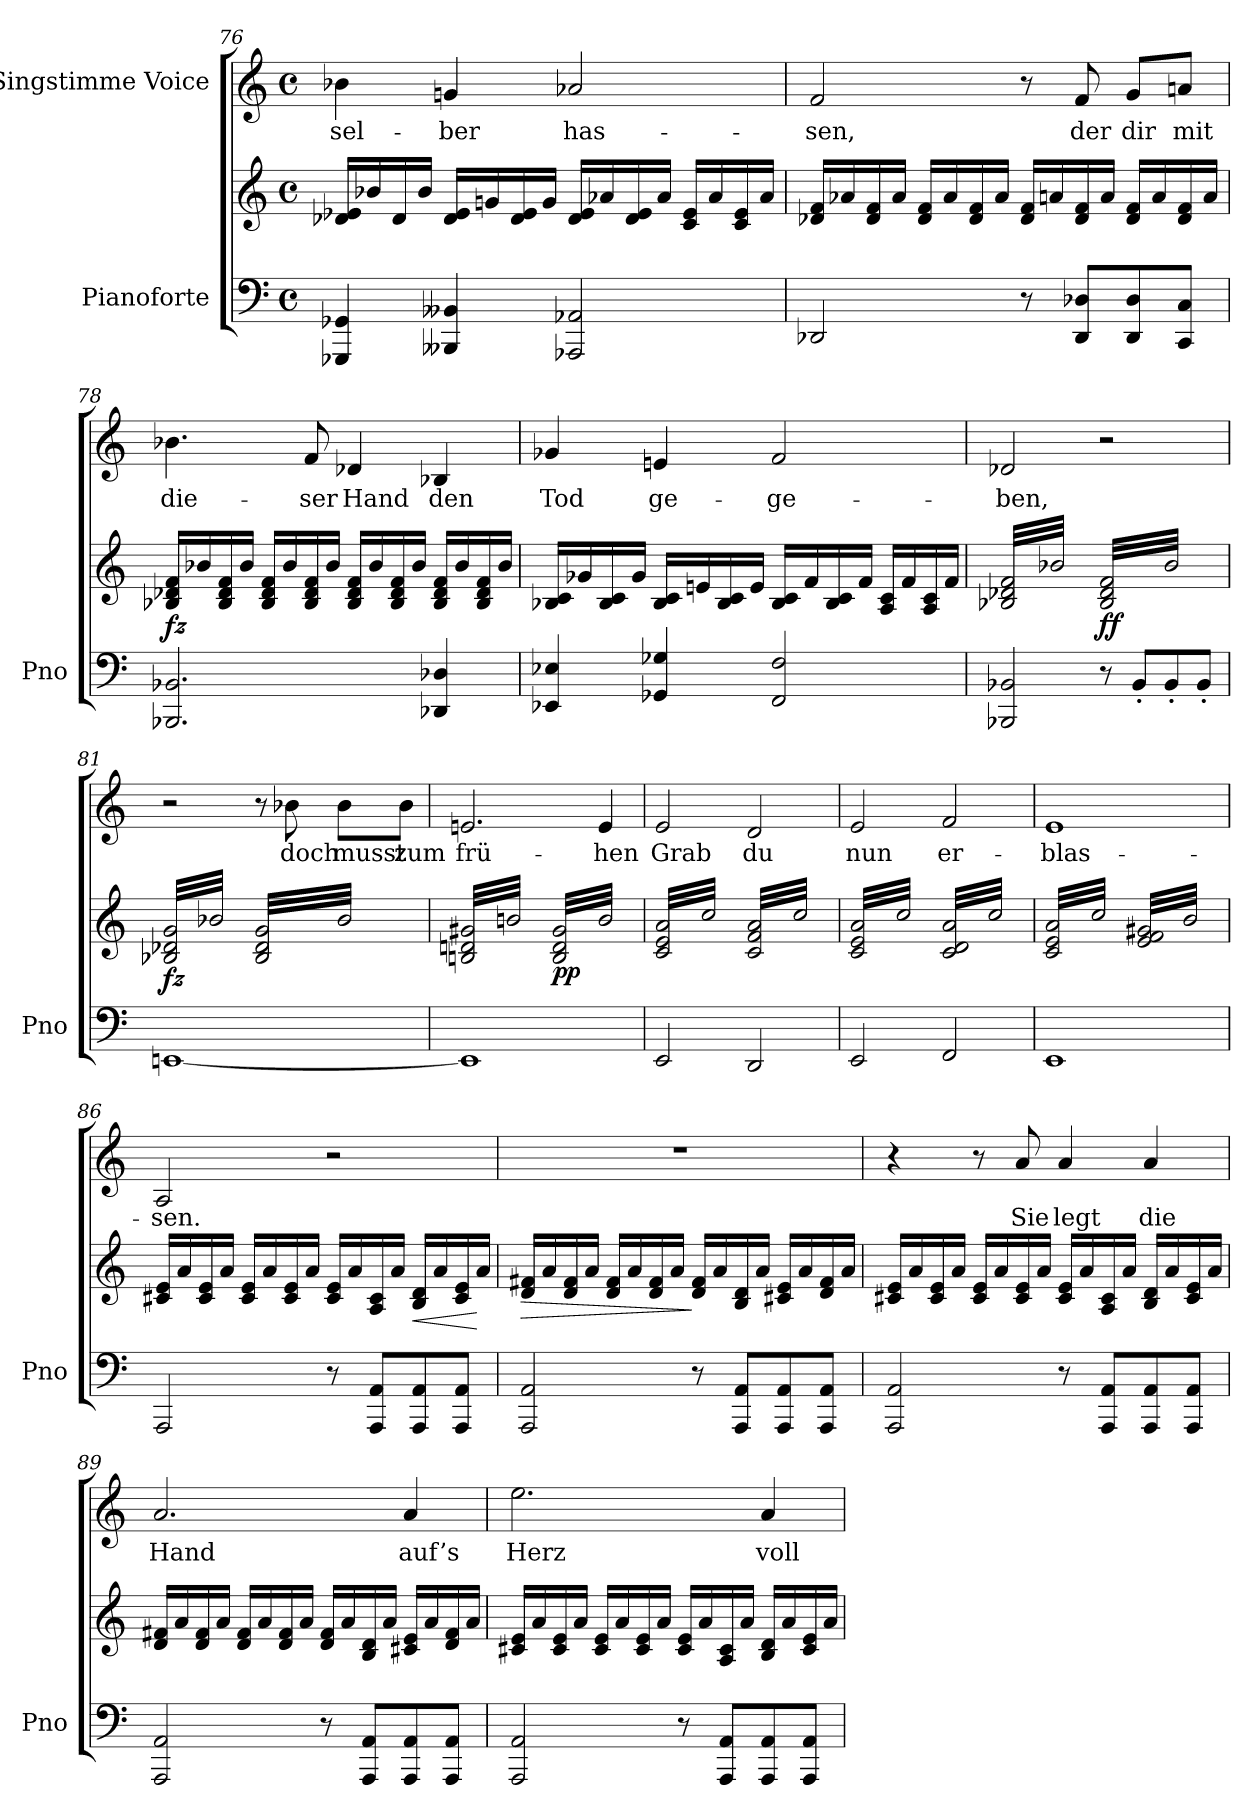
**kern	**kern	**dynam	**kern	**text
*part2	*part2	*part2	*part1	*part1
*staff3	*staff2	*staff2/3	*staff1	*staff1
*I"Pianoforte	*	*	*I"Singstimme Voice	*
*I'Pno	*	*	*	*
!!LO:LB:g=z
*clefF4	*clefG2	*	*clefG2	*
*k[]	*k[]	*	*k[]	*
*M4/4	*M4/4	*	*M4/4	*
*met(c)	*met(c)	*	*met(c)	*
=76	=76	=76	=76	=76
!	!	!	!	!LO:LY:b
4GGG-X/ 4GG-X/	16d-X/ 16e-X/LL	.	4b-X\	sel-
.	16b-X/	.	.	.
.	16d-/	.	.	.
.	16b-/JJ	.	.	.
!	!	!	!	!LO:LY:b
4BBB--X/ 4BB--X/	16d-/ 16e-/LL	.	4gn/	-ber
.	16gn/	.	.	.
.	16d-/ 16e-/	.	.	.
.	16g/JJ	.	.	.
!	!	!	!	!LO:LY:b
2AAA-X/ 2AA-X/	16d-/ 16e-/LL	.	2a-X/	has-
.	16a-X/	.	.	.
.	16d-/ 16e-/	.	.	.
.	16a-/JJ	.	.	.
.	16c/ 16e-/LL	.	.	.
.	16a-/	.	.	.
.	16c/ 16e-/	.	.	.
.	16a-/JJ	.	.	.
=77	=77	=77	=77	=77
!	!	!	!	!LO:LY:b
2DD-X/	16d-X/ 16f/LL	.	2f/	-sen,
.	16a-X/	.	.	.
.	16d-/ 16f/	.	.	.
.	16a-/JJ	.	.	.
.	16d-/ 16f/LL	.	.	.
.	16a-/	.	.	.
.	16d-/ 16f/	.	.	.
.	16a-/JJ	.	.	.
8r	16d-/ 16f/LL	.	8r	.
.	16an/	.	.	.
!	!	!	!	!LO:LY:b
8DD-/ 8D-X/L	16d-/ 16f/	.	8f/	der
.	16a/JJ	.	.	.
!	!	!	!	!LO:LY:b
8DD-/ 8D-/	16d-/ 16f/LL	.	8g/L	dir
.	16a/	.	.	.
!	!	!	!	!LO:LY:b
8CC/ 8C/J	16d-/ 16f/	.	8an/J	mit
.	16a/JJ	.	.	.
!!LO:LB:g=z
=78	=78	=78	=78	=78
!	!	!LO:DY:b	!	!LO:LY:b
2.BBB-X/ 2.BB-X/	16B-X/ 16d-X/ 16f/LL	fz	4.b-X\	die-
.	16b-X/	.	.	.
.	16B-/ 16d-/ 16f/	.	.	.
.	16b-/JJ	.	.	.
.	16B-/ 16d-/ 16f/LL	.	.	.
.	16b-/	.	.	.
!	!	!	!	!LO:LY:b
.	16B-/ 16d-/ 16f/	.	8f/	-ser
.	16b-/JJ	.	.	.
!	!	!	!	!LO:LY:b
.	16B-/ 16d-/ 16f/LL	.	4d-X/	Hand
.	16b-/	.	.	.
.	16B-/ 16d-/ 16f/	.	.	.
.	16b-/JJ	.	.	.
!	!	!	!	!LO:LY:b
4DD-X/ 4D-X/	16B-/ 16d-/ 16f/LL	.	4B-X/	den
.	16b-/	.	.	.
.	16B-/ 16d-/ 16f/	.	.	.
.	16b-/JJ	.	.	.
!!LO:LB:g=z
=79	=79	=79	=79	=79
!	!	!	!	!LO:LY:b
4EE-X/ 4E-X/	16B-X/ 16c/LL	.	4g-X/	Tod
.	16g-X/	.	.	.
.	16B-/ 16c/	.	.	.
.	16g-/JJ	.	.	.
!	!	!	!	!LO:LY:b
4GG-X/ 4G-X/	16B-/ 16c/LL	.	4en/	ge-
.	16en/	.	.	.
.	16B-/ 16c/	.	.	.
.	16e/JJ	.	.	.
!	!	!	!	!LO:LY:b
2FF/ 2F/	16B-/ 16c/LL	.	2f/	-ge-
.	16f/	.	.	.
.	16B-/ 16c/	.	.	.
.	16f/JJ	.	.	.
.	16A/ 16c/LL	.	.	.
.	16f/	.	.	.
.	16A/ 16c/	.	.	.
.	16f/JJ	.	.	.
=80	=80	=80	=80	=80
!	!	!	!	!LO:LY:b
*	*tremolo	*	*	*
2BBB-X/ 2BB-X/	32B-X/ 32d-X/ 32f/LLL	.	2d-X/	-ben,
.	32b-X/	.	.	.
.	32B-X/ 32d-X/ 32f/	.	.	.
.	32b-X/	.	.	.
.	32B-X/ 32d-X/ 32f/	.	.	.
.	32b-X/	.	.	.
.	32B-X/ 32d-X/ 32f/	.	.	.
.	32b-X/	.	.	.
.	32B-X/ 32d-X/ 32f/	.	.	.
.	32b-X/	.	.	.
.	32B-X/ 32d-X/ 32f/	.	.	.
.	32b-X/	.	.	.
.	32B-X/ 32d-X/ 32f/	.	.	.
.	32b-X/	.	.	.
.	32B-X/ 32d-X/ 32f/	.	.	.
.	32b-X/JJJ	.	.	.
!	!	!LO:DY:b	!	!
8r	32B-/ 32d-/ 32f/LLL	ff	2r	.
.	32b-/	.	.	.
.	32B-/ 32d-/ 32f/	.	.	.
.	32b-/	.	.	.
8BB-'/L	32B-/ 32d-/ 32f/	.	.	.
.	32b-/	.	.	.
.	32B-/ 32d-/ 32f/	.	.	.
.	32b-/	.	.	.
8BB-'/	32B-/ 32d-/ 32f/	.	.	.
.	32b-/	.	.	.
.	32B-/ 32d-/ 32f/	.	.	.
.	32b-/	.	.	.
8BB-'/J	32B-/ 32d-/ 32f/	.	.	.
.	32b-/	.	.	.
.	32B-/ 32d-/ 32f/	.	.	.
.	32b-/JJJ	.	.	.
=81	=81	=81	=81	=81
!	!	!LO:DY:b	!	!
[1EEn	32B-X/ 32d-X/ 32g/LLL	fz	2r	.
.	32b-X/	.	.	.
.	32B-X/ 32d-X/ 32g/	.	.	.
.	32b-X/	.	.	.
.	32B-X/ 32d-X/ 32g/	.	.	.
.	32b-X/	.	.	.
.	32B-X/ 32d-X/ 32g/	.	.	.
.	32b-X/	.	.	.
.	32B-X/ 32d-X/ 32g/	.	.	.
.	32b-X/	.	.	.
.	32B-X/ 32d-X/ 32g/	.	.	.
.	32b-X/	.	.	.
.	32B-X/ 32d-X/ 32g/	.	.	.
.	32b-X/	.	.	.
.	32B-X/ 32d-X/ 32g/	.	.	.
.	32b-X/JJJ	.	.	.
.	32B-/ 32d-/ 32g/LLL	.	8r	.
.	32b-/	.	.	.
.	32B-/ 32d-/ 32g/	.	.	.
.	32b-/	.	.	.
!	!	!	!	!LO:LY:b
.	32B-/ 32d-/ 32g/	.	8b-X\	doch
.	32b-/	.	.	.
.	32B-/ 32d-/ 32g/	.	.	.
.	32b-/	.	.	.
!	!	!	!	!LO:LY:b
.	32B-/ 32d-/ 32g/	.	8b-\L	musst
.	32b-/	.	.	.
.	32B-/ 32d-/ 32g/	.	.	.
.	32b-/	.	.	.
!	!	!	!	!LO:LY:b
.	32B-/ 32d-/ 32g/	.	8b-\J	zum
.	32b-/	.	.	.
.	32B-/ 32d-/ 32g/	.	.	.
.	32b-/JJJ	.	.	.
=82	=82	=82	=82	=82
!	!	!	!	!LO:LY:b
1EE]	32Bn/ 32dn/ 32g#X/LLL	.	2.en/	frü-
.	32bn/	.	.	.
.	32Bn/ 32dn/ 32g#X/	.	.	.
.	32bn/	.	.	.
.	32Bn/ 32dn/ 32g#X/	.	.	.
.	32bn/	.	.	.
.	32Bn/ 32dn/ 32g#X/	.	.	.
.	32bn/	.	.	.
.	32Bn/ 32dn/ 32g#X/	.	.	.
.	32bn/	.	.	.
.	32Bn/ 32dn/ 32g#X/	.	.	.
.	32bn/	.	.	.
.	32Bn/ 32dn/ 32g#X/	.	.	.
.	32bn/	.	.	.
.	32Bn/ 32dn/ 32g#X/	.	.	.
.	32bn/JJJ	.	.	.
!	!	!LO:DY:b	!	!
.	32B/ 32d/ 32g#/LLL	pp	.	.
.	32b/	.	.	.
.	32B/ 32d/ 32g#/	.	.	.
.	32b/	.	.	.
.	32B/ 32d/ 32g#/	.	.	.
.	32b/	.	.	.
.	32B/ 32d/ 32g#/	.	.	.
.	32b/	.	.	.
!	!	!	!	!LO:LY:b
.	32B/ 32d/ 32g#/	.	4e/	-hen
.	32b/	.	.	.
.	32B/ 32d/ 32g#/	.	.	.
.	32b/	.	.	.
.	32B/ 32d/ 32g#/	.	.	.
.	32b/	.	.	.
.	32B/ 32d/ 32g#/	.	.	.
.	32b/JJJ	.	.	.
!!LO:PB:g=z
=83	=83	=83	=83	=83
!	!	!	!	!LO:LY:b
2EE/	32c/ 32e/ 32a/LLL	.	2e/	Grab
.	32cc/	.	.	.
.	32c/ 32e/ 32a/	.	.	.
.	32cc/	.	.	.
.	32c/ 32e/ 32a/	.	.	.
.	32cc/	.	.	.
.	32c/ 32e/ 32a/	.	.	.
.	32cc/	.	.	.
.	32c/ 32e/ 32a/	.	.	.
.	32cc/	.	.	.
.	32c/ 32e/ 32a/	.	.	.
.	32cc/	.	.	.
.	32c/ 32e/ 32a/	.	.	.
.	32cc/	.	.	.
.	32c/ 32e/ 32a/	.	.	.
.	32cc/JJJ	.	.	.
!	!	!	!	!LO:LY:b
2DD/	32c/ 32f/ 32a/LLL	.	2d/	du
.	32cc/	.	.	.
.	32c/ 32f/ 32a/	.	.	.
.	32cc/	.	.	.
.	32c/ 32f/ 32a/	.	.	.
.	32cc/	.	.	.
.	32c/ 32f/ 32a/	.	.	.
.	32cc/	.	.	.
.	32c/ 32f/ 32a/	.	.	.
.	32cc/	.	.	.
.	32c/ 32f/ 32a/	.	.	.
.	32cc/	.	.	.
.	32c/ 32f/ 32a/	.	.	.
.	32cc/	.	.	.
.	32c/ 32f/ 32a/	.	.	.
.	32cc/JJJ	.	.	.
!!LO:LB:g=z
=84	=84	=84	=84	=84
!	!	!	!	!LO:LY:b
2EE/	32c/ 32e/ 32a/LLL	.	2e/	nun
.	32cc/	.	.	.
.	32c/ 32e/ 32a/	.	.	.
.	32cc/	.	.	.
.	32c/ 32e/ 32a/	.	.	.
.	32cc/	.	.	.
.	32c/ 32e/ 32a/	.	.	.
.	32cc/	.	.	.
.	32c/ 32e/ 32a/	.	.	.
.	32cc/	.	.	.
.	32c/ 32e/ 32a/	.	.	.
.	32cc/	.	.	.
.	32c/ 32e/ 32a/	.	.	.
.	32cc/	.	.	.
.	32c/ 32e/ 32a/	.	.	.
.	32cc/JJJ	.	.	.
!	!	!	!	!LO:LY:b
2FF/	32c/ 32d/ 32a/LLL	.	2f/	er-
.	32cc/	.	.	.
.	32c/ 32d/ 32a/	.	.	.
.	32cc/	.	.	.
.	32c/ 32d/ 32a/	.	.	.
.	32cc/	.	.	.
.	32c/ 32d/ 32a/	.	.	.
.	32cc/	.	.	.
.	32c/ 32d/ 32a/	.	.	.
.	32cc/	.	.	.
.	32c/ 32d/ 32a/	.	.	.
.	32cc/	.	.	.
.	32c/ 32d/ 32a/	.	.	.
.	32cc/	.	.	.
.	32c/ 32d/ 32a/	.	.	.
.	32cc/JJJ	.	.	.
=85	=85	=85	=85	=85
!	!	!	!	!LO:LY:b
1EE	32c/ 32e/ 32a/LLL	.	1e	-blas-
.	32cc/	.	.	.
.	32c/ 32e/ 32a/	.	.	.
.	32cc/	.	.	.
.	32c/ 32e/ 32a/	.	.	.
.	32cc/	.	.	.
.	32c/ 32e/ 32a/	.	.	.
.	32cc/	.	.	.
.	32c/ 32e/ 32a/	.	.	.
.	32cc/	.	.	.
.	32c/ 32e/ 32a/	.	.	.
.	32cc/	.	.	.
.	32c/ 32e/ 32a/	.	.	.
.	32cc/	.	.	.
.	32c/ 32e/ 32a/	.	.	.
.	32cc/JJJ	.	.	.
.	32e/ 32f/ 32g#X/LLL	.	.	.
.	32b/	.	.	.
.	32e/ 32f/ 32g#X/	.	.	.
.	32b/	.	.	.
.	32e/ 32f/ 32g#X/	.	.	.
.	32b/	.	.	.
.	32e/ 32f/ 32g#X/	.	.	.
.	32b/	.	.	.
.	32e/ 32f/ 32g#X/	.	.	.
.	32b/	.	.	.
.	32e/ 32f/ 32g#X/	.	.	.
.	32b/	.	.	.
.	32e/ 32f/ 32g#X/	.	.	.
.	32b/	.	.	.
.	32e/ 32f/ 32g#X/	.	.	.
.	32b/JJJ	.	.	.
*	*Xtremolo	*	*	*
=86	=86	=86	=86	=86
!	!	!	!	!LO:LY:b
2AAA/	16c#X/ 16e/LL	.	2A/	-sen.
.	.	.	.	.
.	16a/	.	.	.
.	.	.	.	.
.	16c#/ 16e/	.	.	.
.	.	.	.	.
.	16a/JJ	.	.	.
.	.	.	.	.
.	16c#/ 16e/LL	.	.	.
.	16a/	.	.	.
.	16c#/ 16e/	.	.	.
.	16a/JJ	.	.	.
8r	16c#/ 16e/LL	.	2r	.
.	16a/	.	.	.
8AAA/ 8AA/L	16A/ 16c#/	.	.	.
.	16a/JJ	.	.	.
!	!	!LO:HP:b	!	!
8AAA/ 8AA/	16B/ 16d/LL	<	.	.
.	16a/	.	.	.
8AAA/ 8AA/J	16c#/ 16e/	.	.	.
.	16a/JJ	[	.	.
!!LO:LB:g=z
=87	=87	=87	=87	=87
!	!	!LO:HP:b	!	!
2AAA/ 2AA/	16d/ 16f#X/LL	>	1r	.
.	16a/	.	.	.
.	16d/ 16f#/	.	.	.
.	16a/JJ	.	.	.
.	16d/ 16f#/LL	.	.	.
.	16a/	.	.	.
.	16d/ 16f#/	.	.	.
.	16a/JJ	.	.	.
8r	16d/ 16f#/LL	]	.	.
.	16a/	.	.	.
8AAA/ 8AA/L	16B/ 16d/	.	.	.
.	16a/JJ	.	.	.
8AAA/ 8AA/	16c#X/ 16e/LL	.	.	.
.	16a/	.	.	.
8AAA/ 8AA/J	16d/ 16f#/	.	.	.
.	16a/JJ	.	.	.
!!LO:PB:g=z
=88	=88	=88	=88	=88
2AAA/ 2AA/	16c#X/ 16e/LL	.	4r	.
.	16a/	.	.	.
.	16c#/ 16e/	.	.	.
.	16a/JJ	.	.	.
.	16c#/ 16e/LL	.	8r	.
.	16a/	.	.	.
!	!	!	!	!LO:LY:b
.	16c#/ 16e/	.	8a/	Sie
.	16a/JJ	.	.	.
!	!	!	!	!LO:LY:b
8r	16c#/ 16e/LL	.	4a/	legt
.	16a/	.	.	.
8AAA/ 8AA/L	16A/ 16c#/	.	.	.
.	16a/JJ	.	.	.
!	!	!	!	!LO:LY:b
8AAA/ 8AA/	16B/ 16d/LL	.	4a/	die
.	16a/	.	.	.
8AAA/ 8AA/J	16c#/ 16e/	.	.	.
.	16a/JJ	.	.	.
=89	=89	=89	=89	=89
!	!	!	!	!LO:LY:b
2AAA/ 2AA/	16d/ 16f#X/LL	.	2.a/	Hand
.	16a/	.	.	.
.	16d/ 16f#/	.	.	.
.	16a/JJ	.	.	.
.	16d/ 16f#/LL	.	.	.
.	16a/	.	.	.
.	16d/ 16f#/	.	.	.
.	16a/JJ	.	.	.
8r	16d/ 16f#/LL	.	.	.
.	16a/	.	.	.
8AAA/ 8AA/L	16B/ 16d/	.	.	.
.	16a/JJ	.	.	.
!	!	!	!	!LO:LY:b
8AAA/ 8AA/	16c#X/ 16e/LL	.	4a/	auf’s
.	16a/	.	.	.
8AAA/ 8AA/J	16d/ 16f#/	.	.	.
.	16a/JJ	.	.	.
!!LO:LB:g=z
=90	=90	=90	=90	=90
!	!	!	!	!LO:LY:b
2AAA/ 2AA/	16c#X/ 16e/LL	.	2.ee\	Herz
.	16a/	.	.	.
.	16c#/ 16e/	.	.	.
.	16a/JJ	.	.	.
.	16c#/ 16e/LL	.	.	.
.	16a/	.	.	.
.	16c#/ 16e/	.	.	.
.	16a/JJ	.	.	.
8r	16c#/ 16e/LL	.	.	.
.	16a/	.	.	.
8AAA/ 8AA/L	16A/ 16c#/	.	.	.
.	16a/JJ	.	.	.
!	!	!	!	!LO:LY:b
8AAA/ 8AA/	16B/ 16d/LL	.	4a/	voll
.	16a/	.	.	.
8AAA/ 8AA/J	16c#/ 16e/	.	.	.
.	16a/JJ	.	.	.
=	=	=	=	=
*-	*-	*-	*-	*-
